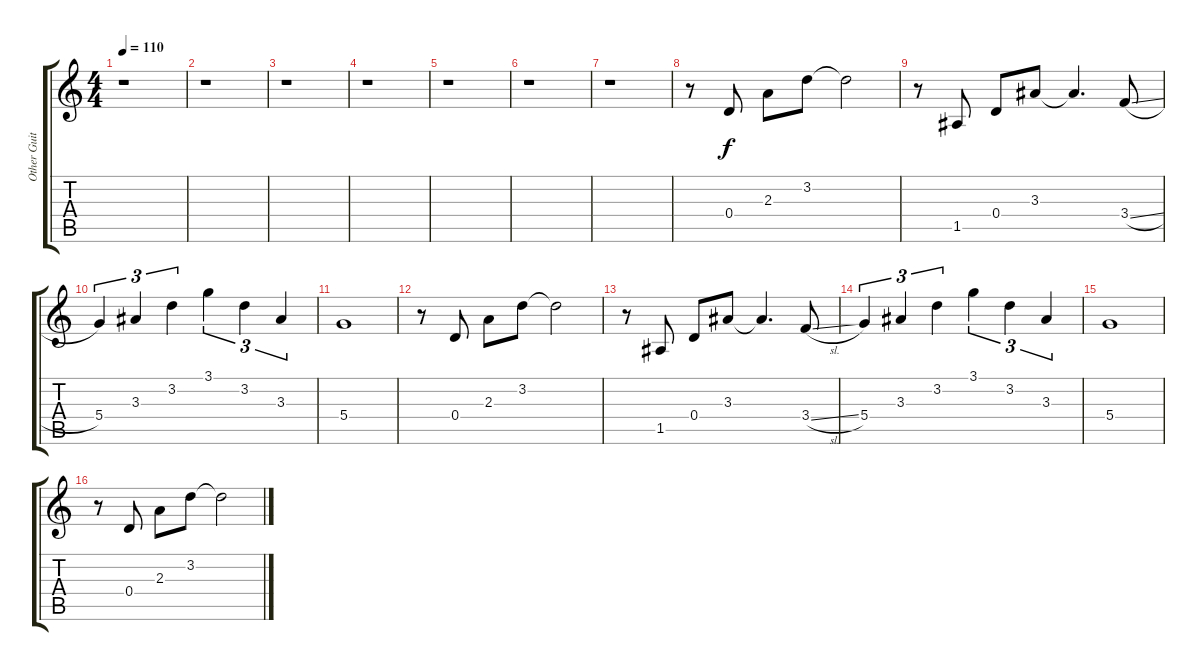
\track ("Other Guitars" "Other Guit") {instrument electricguitarclean}
\staff {score tabs}
\tuning (E4 B3 G3 D3 A2 E2) {hide}
\ts (4 4)
\tempo 110
\clef g2
\ks c
r.1{dy f} |
r.1 |
r.1 |
r.1 |
r.1 |
r.1 |
r.1 |
r.8 0.4.8 2.3.8 3.2.8 3.2{t}.2 |
r.8 1.5.8 0.4.8 3.3.8 3.3{t}.4{d} 3.4{sl}.8 |
5.4.4{tu (3 2)} 3.3.4{tu (3 2)} 3.2.4{tu (3 2)} 3.1.4{tu (3 2)} 3.2.4{tu (3 2)} 3.3.4{tu (3 2)} |
5.4.1 |
r.8 0.4.8 2.3.8 3.2.8 3.2{t}.2 |
r.8 1.5.8 0.4.8 3.3.8 3.3{t}.4{d} 3.4{sl}.8 |
5.4.4{tu (3 2)} 3.3.4{tu (3 2)} 3.2.4{tu (3 2)} 3.1.4{tu (3 2)} 3.2.4{tu (3 2)} 3.3.4{tu (3 2)} |
5.4.1 |
r.8 0.4.8 2.3.8 3.2.8 3.2{t}.2
